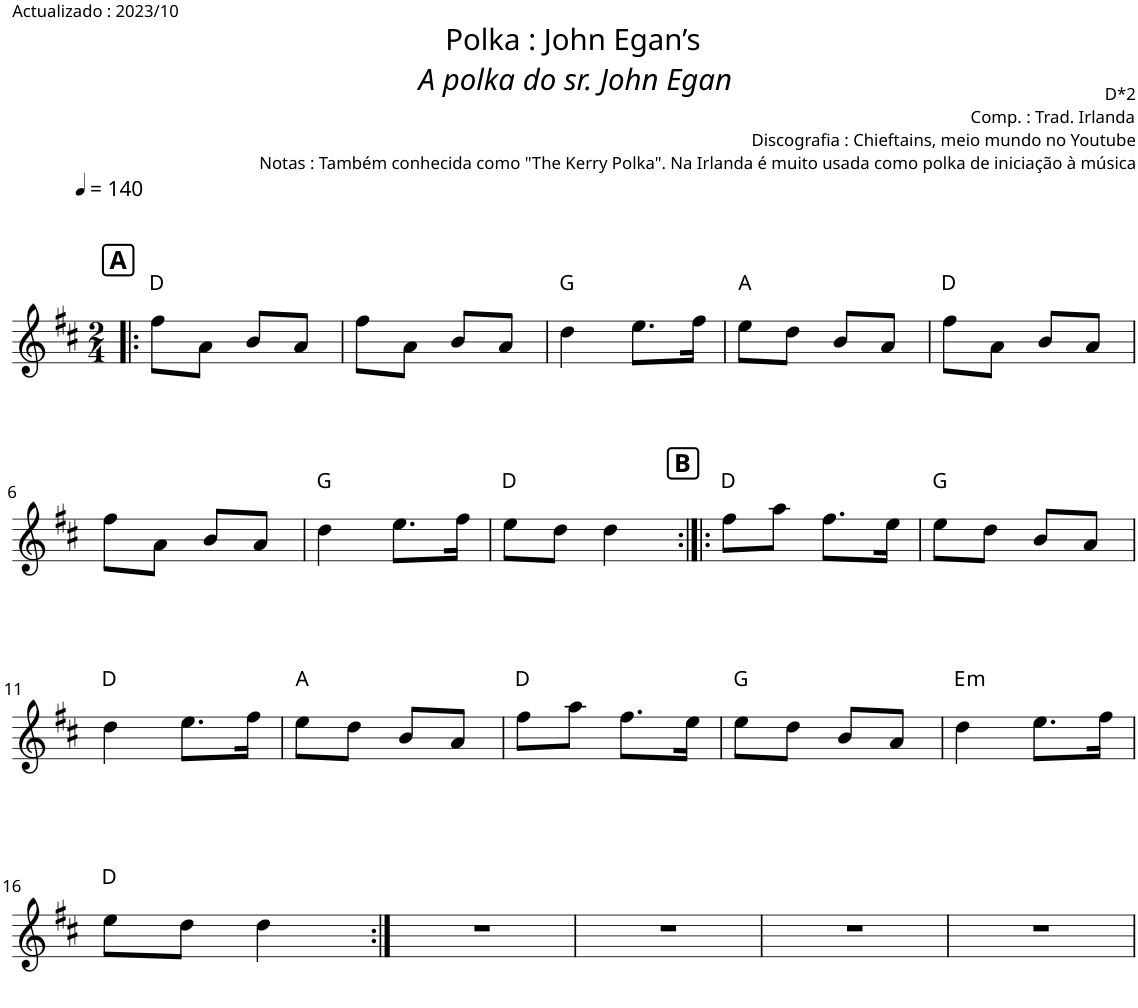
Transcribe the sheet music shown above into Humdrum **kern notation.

**kern	**harte
*part1	*part1
*staff1	*
*I"Piano	*
*I'Pno.	*
*clefG2	*
*k[f#c#]	*
*M2/4	*
*MM140	*
!!LO:REH:place=s1:a:B:cj:fs=12:t=A
=1!|:	=1!|:
8ff#\L	D:maj
8a\J	.
8b/L	.
8a/J	.
=2	=2
8ff#\L	.
8a\J	.
8b/L	.
8a/J	.
=3	=3
4dd\	G:maj
8.ee\L	.
16ff#\Jk	.
=4	=4
8ee\L	A:maj
8dd\J	.
8b/L	.
8a/J	.
=5	=5
8ff#\L	D:maj
8a\J	.
8b/L	.
8a/J	.
!!LO:LB:g=z
=6	=6
8ff#\L	.
8a\J	.
8b/L	.
8a/J	.
=7	=7
4dd\	G:maj
8.ee\L	.
16ff#\Jk	.
=8	=8
8ee\L	D:maj
8dd\J	.
4dd\	.
!!LO:REH:place=s1:a:B:cj:fs=12:t=B
=9:|!|:	=9:|!|:
8ff#\L	D:maj
8aa\J	.
8.ff#\L	.
16ee\Jk	.
=10	=10
8ee\L	G:maj
8dd\J	.
8b/L	.
8a/J	.
!!LO:LB:g=z
=11	=11
4dd\	D:maj
8.ee\L	.
16ff#\Jk	.
=12	=12
8ee\L	A:maj
8dd\J	.
8b/L	.
8a/J	.
=13	=13
8ff#\L	D:maj
8aa\J	.
8.ff#\L	.
16ee\Jk	.
=14	=14
8ee\L	G:maj
8dd\J	.
8b/L	.
8a/J	.
=15	=15
!	!LO:H:kt=m
4dd\	E:min
8.ee\L	.
16ff#\Jk	.
!!LO:LB:g=z
=16	=16
8ee\L	D:maj
8dd\J	.
4dd\	.
=17:|!	=17:|!
2r	.
=18	=18
2r	.
=19	=19
2r	.
=20	=20
2r	.
=	=
*-	*-
